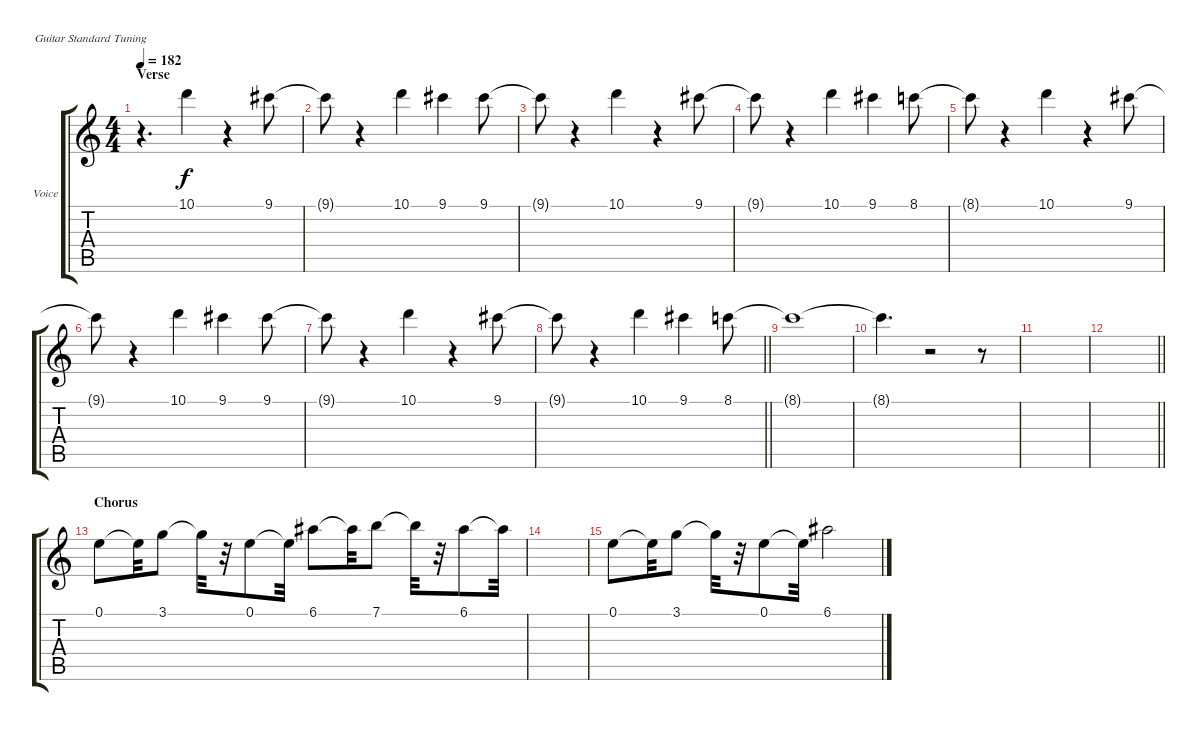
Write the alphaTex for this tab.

\bracketExtendMode groupsimilarinstruments
\firstSystemTrackNameOrientation horizontal
\otherSystemsTrackNameOrientation horizontal
\track ("Voice" "Voice") {mute instrument synthvoice}
\staff {score tabs}
\tuning (E4 B3 G3 D3 A2 E2)
\displaytranspose 12
\ts (4 4)
\section ("" "Verse")
\tempo 182
\clef g2
\ks c
r.4{d dy f} 10.1.4 r.4 9.1.8 |
9.1{t}.8 r.4 10.1.4 9.1.4 9.1.8 |
9.1{t}.8 r.4 10.1.4 r.4 9.1.8 |
9.1{t}.8 r.4 10.1.4 9.1.4 8.1.8 |
8.1{t}.8 r.4 10.1.4 r.4 9.1.8 |
9.1{t}.8 r.4 10.1.4 9.1.4 9.1.8 |
9.1{t}.8 r.4 10.1.4 r.4 9.1.8 |
\barLineRight lightlight
9.1{t}.8 r.4 10.1.4 9.1.4 8.1.8 |
8.1{t}.1 |
8.1{t}.4{d} r.2 r.8 |
|
\barLineRight lightlight
|
\section ("" "Chorus")
0.1.8 0.1{t}.32 3.1.8 3.1{t}.32 r.32 0.1.8 0.1{t}.32 6.1.8 6.1{t}.32 7.1.8 7.1{t}.32 r.32 6.1.8 6.1{t}.32 |
|
0.1.8 0.1{t}.32 3.1.8 3.1{t}.32 r.32 0.1.8 0.1{t}.32 6.1.2
